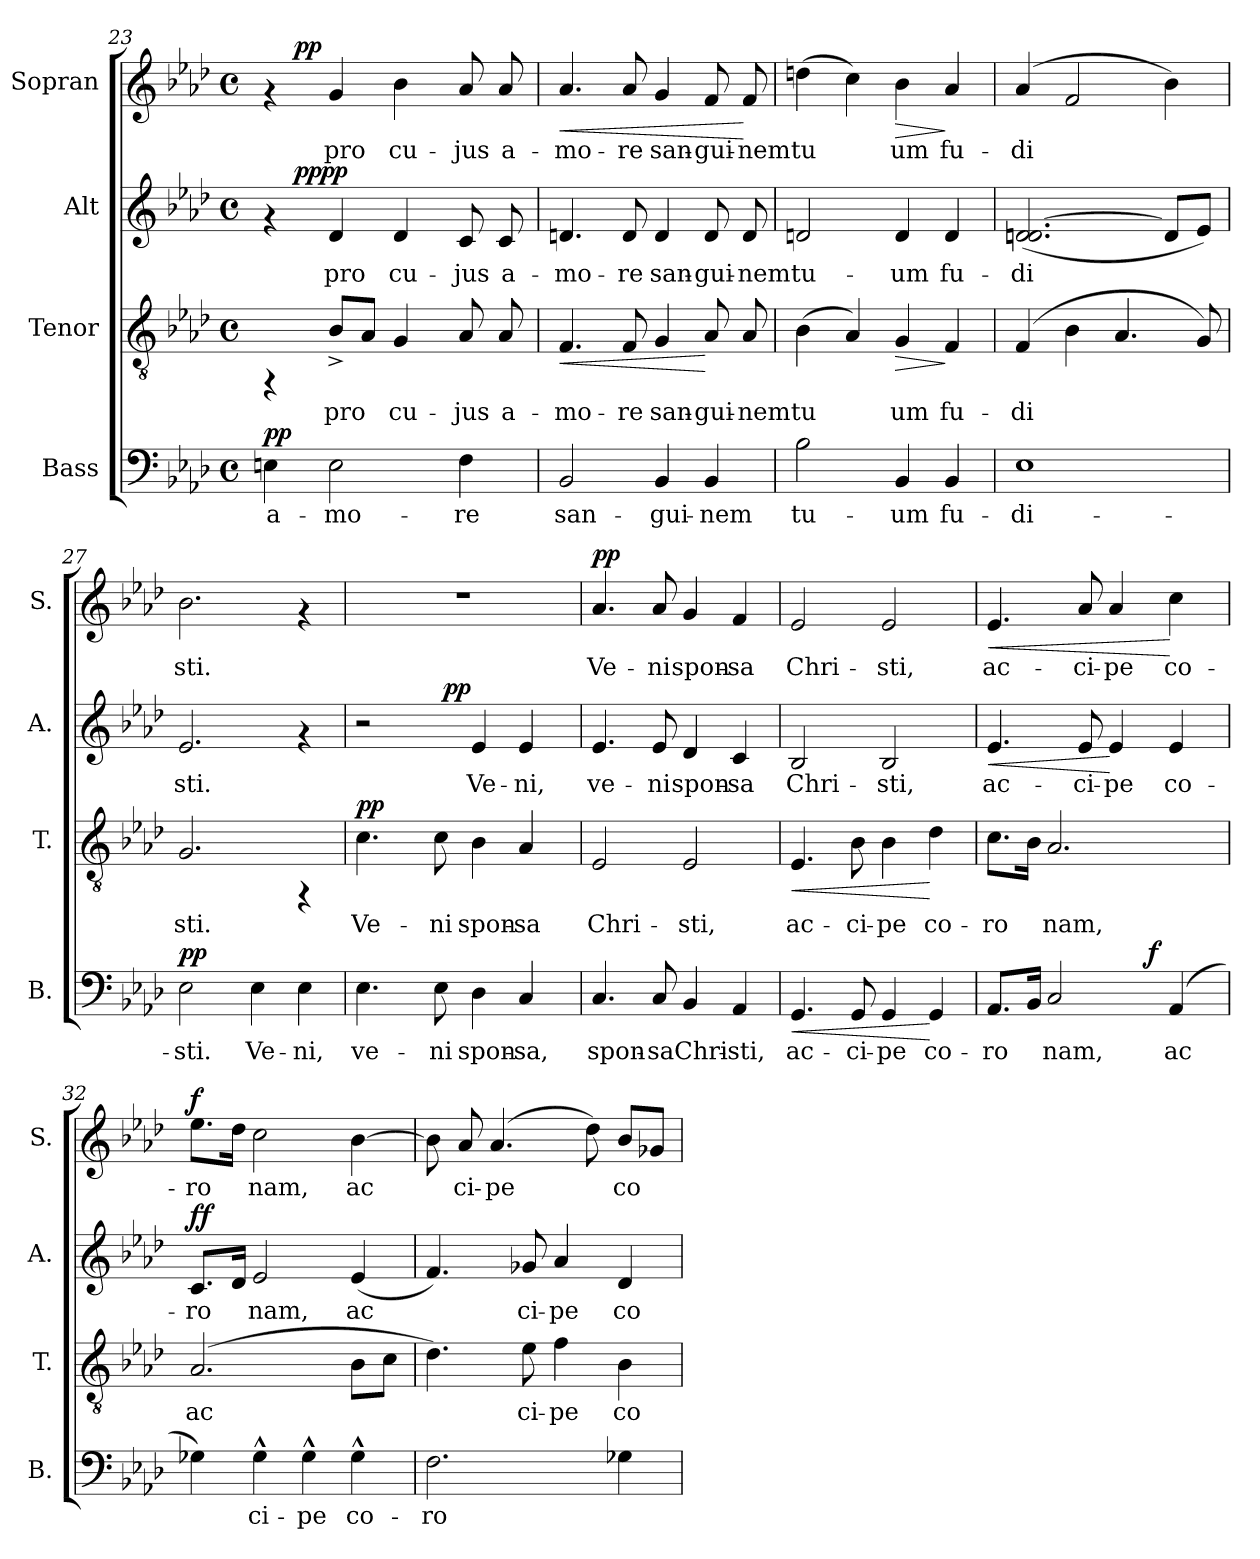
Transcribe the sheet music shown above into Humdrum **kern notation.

**kern	**text	**dynam	**kern	**text	**dynam	**kern	**text	**dynam	**kern	**text	**dynam
*part4	*part4	*part4	*part3	*part3	*part3	*part2	*part2	*part2	*part1	*part1	*part1
*staff4	*staff4	*staff4	*staff3	*staff3	*staff3	*staff2	*staff2	*staff2	*staff1	*staff1	*staff1
*I"Bass	*	*	*I"Tenor	*	*	*I"Alt	*	*	*I"Sopran	*	*
*I'B.	*	*	*I'T.	*	*	*I'A.	*	*	*I'S.	*	*
*clefF4	*	*	*clefGv2	*	*	*clefG2	*	*	*clefG2	*	*
*k[b-e-a-d-]	*	*	*k[b-e-a-d-]	*	*	*k[b-e-a-d-]	*	*	*k[b-e-a-d-]	*	*
*A-:	*	*	*A-:	*	*	*A-:	*	*	*A-:	*	*
*M4/4	*	*	*M4/4	*	*	*M4/4	*	*	*M4/4	*	*
*met(c)	*	*	*met(c)	*	*	*met(c)	*	*	*met(c)	*	*
=23	=23	=23	=23	=23	=23	=23	=23	=23	=23	=23	=23
!	!LO:LY:b:cj	!LO:DY:a	!	!	!	!	!	!	!	!	!
*	*	*	*	*	*	*^	*	*	*^	*	*
4En\	a-	pp	4rFF	.	.	4rf	16..ryy	.	.	4rf	16..ryy	.	.
!	!	!	!	!	!	!	!	!	!LO:DY:a	!	!	!	!
!	!	!	!	!	!	!	!	!	!LO:DY:n=1:b	!	!	!	!LO:DY:a
.	.	.	.	.	.	.	2ryy	.	pp pp	.	2ryy	.	pp
!	!LO:LY:b:cj	!	!	!LO:LY:b:cj	!	!	!	!LO:LY:b:cj	!	!	!	!LO:LY:b:cj	!
2E\	-mo-	.	8B-^>/L	pro	.	4d-/	.	pro	.	4g/	.	pro	.
!	!	!	!	!LO:LY:b:cj	!	!	!	!	!	!	!	!	!
.	.	.	8A-/J	.	.	.	.	.	.	.	.	.	.
!	!	!	!	!LO:LY:b:cj	!	!	!	!LO:LY:b:cj	!	!	!	!LO:LY:b:cj	!
.	.	.	4G/	cu-	.	4d-/	.	cu-	.	4b-\	.	cu-	.
.	.	.	.	.	.	.	4ryy	.	.	.	4ryy	.	.
!	!LO:LY:b:cj	!	!	!LO:LY:b:cj	!	!	!	!LO:LY:b:cj	!	!	!	!LO:LY:b:cj	!
4F\	-re	.	8A-/	-jus	.	8c/	.	-jus	.	8a-/	.	-jus	.
.	.	.	.	.	.	.	8ryy	.	.	.	8ryy	.	.
!	!	!	!	!LO:LY:b:cj	!	!	!	!LO:LY:b:cj	!	!	!	!LO:LY:b:cj	!
.	.	.	8A-/	a-	.	8c/	.	a-	.	8a-/	.	a-	.
.	.	.	.	.	.	.	64ryy	.	.	.	64ryy	.	.
=24	=24	=24	=24	=24	=24	=24	=24	=24	=24	=24	=24	=24	=24
!	!LO:LY:b:cj	!	!	!LO:LY:b:cj	!LO:HP:b	!	!	!LO:LY:b:cj	!	!	!	!LO:LY:b:cj	!LO:HP:b
*	*	*	*	*	*	*v	*v	*	*	*	*	*	*
*	*	*	*	*	*	*	*	*	*v	*v	*	*
2BB-/	san-	.	4.F/	-mo-	<	4.dn/	-mo-	.	4.a-/	-mo-	<
!	!	!	!	!LO:LY:b:cj	!	!	!LO:LY:b:cj	!	!	!LO:LY:b:cj	!
.	.	.	8F/	-re	.	8d/	-re	.	8a-/	-re	.
!	!LO:LY:b:cj	!	!	!LO:LY:b:cj	!	!	!LO:LY:b:cj	!	!	!LO:LY:b:cj	!
4BB-/	-gui-	.	4G/	san-	.	4d/	san-	.	4g/	san-	.
!	!LO:LY:b:cj	!	!	!LO:LY:b:cj	!	!	!LO:LY:b:cj	!	!	!LO:LY:b:cj	!
4BB-/	-nem	.	8A-/	-gui-	[	8d/	-gui-	.	8f/	-gui-	.
!	!	!	!	!LO:LY:b:cj	!	!	!LO:LY:b:cj	!	!	!LO:LY:b:cj	!
.	.	.	8A-/	-nem	.	8d/	-nem	.	8f/	-nem	[
=25	=25	=25	=25	=25	=25	=25	=25	=25	=25	=25	=25
!	!LO:LY:b:cj	!	!	!LO:LY:b:cj	!	!	!LO:LY:b:cj	!	!	!LO:LY:b:cj	!
2B-\	tu-	.	(>4B-\	tu-	.	2dn/	tu-	.	(>4ddn\	tu-	.
!	!	!	!	!LO:LY:b:cj	!	!	!	!	!	!LO:LY:b:cj	!
.	.	.	4A-/)	--	.	.	.	.	4cc\)	--	.
!	!LO:LY:b:cj	!	!	!LO:LY:b:cj	!LO:HP:b	!	!LO:LY:b:cj	!	!	!LO:LY:b:cj	!LO:HP:b
4BB-/	-um	.	4G/	-um	>	4d/	-um	.	4b-\	-um	>
!	!LO:LY:b:cj	!	!	!LO:LY:b:cj	!	!	!LO:LY:b:cj	!	!	!LO:LY:b:cj	!
4BB-/	fu-	.	4F/	fu-	]	4d/	fu-	.	4a-/	fu-	]
=26	=26	=26	=26	=26	=26	=26	=26	=26	=26	=26	=26
!	!LO:LY:b:cj	!	!	!LO:LY:b:cj	!	!	!LO:LY:b:cj	!	!	!LO:LY:b:cj	!
1E-	-di-	.	(>4F/	-di-	.	(<2.dn/ [<2.dn/	-di-	.	(>4a-/	-di-	.
!	!	!	!	!LO:LY:b:cj	!	!	!	!	!	!LO:LY:b:cj	!
.	.	.	4B-\	--	.	.	.	.	2f/	--	.
!	!	!	!	!LO:LY:b:cj	!	!	!	!	!	!	!
.	.	.	4.A-/	--	.	.	.	.	.	.	.
!	!	!	!	!	!	!	!LO:LY:b:cj	!	!	!LO:LY:b:cj	!
.	.	.	.	.	.	8d/L]	--	.	4b-\)	--	.
!	!	!	!	!LO:LY:b:cj	!	!	!LO:LY:b:cj	!	!	!	!
.	.	.	8G/)	--	.	8e-/J)	--	.	.	.	.
!!LO:LB:g=z
=27	=27	=27	=27	=27	=27	=27	=27	=27	=27	=27	=27
!	!LO:LY:b:cj	!LO:DY:a	!	!LO:LY:b:cj	!	!	!LO:LY:b:cj	!	!	!LO:LY:b:cj	!
2E-\	-sti.	pp	2.G/	-sti.	.	2.e-/	-sti.	.	2.b-\	-sti.	.
!	!LO:LY:b:cj	!	!	!	!	!	!	!	!	!	!
4E-\	Ve-	.	.	.	.	.	.	.	.	.	.
!	!LO:LY:b:cj	!	!	!	!	!	!	!	!	!	!
4E-\	-ni,	.	4rFF	.	.	4rf	.	.	4rf	.	.
=28	=28	=28	=28	=28	=28	=28	=28	=28	=28	=28	=28
!	!LO:LY:b:cj	!	!	!LO:LY:b:cj	!LO:DY:a	!	!	!	!	!	!
*	*	*	*	*	*	*^	*	*	*	*	*
4.E-\	ve-	.	4.c\	Ve-	pp	2r	4ryy	.	.	1r	.	.
.	.	.	.	.	.	.	8ryy	.	.	.	.	.
!	!LO:LY:b:cj	!	!	!LO:LY:b:cj	!	!	!	!	!	!	!	!
8E-\	-ni	.	8c\	-ni	.	.	64ryy	.	.	.	.	.
!	!	!	!	!	!	!	!	!	!LO:DY:a	!	!	!
.	.	.	.	.	.	.	2ryy	.	pp	.	.	.
!	!LO:LY:b:cj	!	!	!LO:LY:b:cj	!	!	!	!LO:LY:b:cj	!	!	!	!
4D-\	spon-	.	4B-\	spon-	.	4e-/	.	Ve-	.	.	.	.
!	!LO:LY:b:cj	!	!	!LO:LY:b:cj	!	!	!	!LO:LY:b:cj	!	!	!	!
4C/	-sa,	.	4A-/	-sa	.	4e-/	.	-ni,	.	.	.	.
.	.	.	.	.	.	.	16..ryy	.	.	.	.	.
=29	=29	=29	=29	=29	=29	=29	=29	=29	=29	=29	=29	=29
!	!LO:LY:b:cj	!	!	!LO:LY:b:cj	!	!	!	!LO:LY:b:cj	!	!	!LO:LY:b:cj	!LO:DY:a
*	*	*	*	*	*	*v	*v	*	*	*	*	*
4.C/	spon-	.	2E-/	Chri-	.	4.e-/	ve-	.	4.a-/	Ve-	pp
!	!LO:LY:b:cj	!	!	!	!	!	!LO:LY:b:cj	!	!	!LO:LY:b:cj	!
8C/	-sa	.	.	.	.	8e-/	-ni	.	8a-/	-ni	.
!	!LO:LY:b:cj	!	!	!LO:LY:b:cj	!	!	!LO:LY:b:cj	!	!	!LO:LY:b:cj	!
4BB-/	Chri-	.	2E-/	-sti,	.	4d-/	spon-	.	4g/	spon-	.
!	!LO:LY:b:cj	!	!	!	!	!	!LO:LY:b:cj	!	!	!LO:LY:b:cj	!
4AA-/	-sti,	.	.	.	.	4c/	-sa	.	4f/	-sa	.
=30	=30	=30	=30	=30	=30	=30	=30	=30	=30	=30	=30
!	!LO:LY:b:cj	!LO:HP:b	!	!LO:LY:b:cj	!LO:HP:b	!	!LO:LY:b:cj	!	!	!LO:LY:b:cj	!
4.GG/	ac-	<	4.E-/	ac-	<	2B-/	Chri-	.	2e-/	Chri-	.
!	!LO:LY:b:cj	!	!	!LO:LY:b:cj	!	!	!	!	!	!	!
8GG/	-ci-	.	8B-\	-ci-	.	.	.	.	.	.	.
!	!LO:LY:b:cj	!	!	!LO:LY:b:cj	!	!	!LO:LY:b:cj	!	!	!LO:LY:b:cj	!
4GG/	-pe	.	4B-\	-pe	.	2B-/	-sti,	.	2e-/	-sti,	.
!	!LO:LY:b:cj	!	!	!LO:LY:b:cj	!	!	!	!	!	!	!
4GG/	co-	[	4d-\	co-	[	.	.	.	.	.	.
=31	=31	=31	=31	=31	=31	=31	=31	=31	=31	=31	=31
!	!LO:LY:b:cj	!	!	!LO:LY:b:cj	!	!	!LO:LY:b:cj	!LO:HP:b	!	!LO:LY:b:cj	!LO:HP:b
*^	*	*	*	*	*	*	*	*	*	*	*
8.AA-/L	2ryy	-ro-	.	8.c\L	-ro-	.	4.e-/	ac-	<	4.e-/	ac-	<
!	!	!LO:LY:b:cj	!	!	!LO:LY:b:cj	!	!	!	!	!	!	!
16BB-/J	.	--	.	16B-\J	--	.	.	.	.	.	.	.
!	!	!LO:LY:b:cj	!	!	!LO:LY:b:cj	!	!	!	!	!	!	!
2C/	.	-nam,	.	2.A-/	-nam,	.	.	.	.	.	.	.
!	!	!	!	!	!	!	!	!LO:LY:b:cj	!	!	!LO:LY:b:cj	!
.	.	.	.	.	.	.	8e-/	-ci-	.	8a-/	-ci-	.
!	!	!	!	!	!	!	!	!LO:LY:b:cj	!	!	!LO:LY:b:cj	!
.	8.ryy	.	.	.	.	.	4e-/	-pe	[	4a-/	-pe	.
!	!	!	!LO:DY:a	!	!	!	!	!	!	!	!	!
.	4ryy	.	f	.	.	.	.	.	.	.	.	.
!	!	!LO:LY:b:cj	!	!	!	!	!	!LO:LY:b:cj	!	!	!LO:LY:b:cj	!
(>4AA-/	.	ac-	.	.	.	.	4e-/	co-	.	4cc\	co-	[
.	16ryy	.	.	.	.	.	.	.	.	.	.	.
!!LO:PB:g=z
=32	=32	=32	=32	=32	=32	=32	=32	=32	=32	=32	=32	=32
!	!	!LO:LY:b:cj	!	!	!LO:LY:b:cj	!	!	!LO:LY:b:cj	!LO:DY:a	!	!LO:LY:b:cj	!
!	!	!	!	!	!	!	!	!	!LO:DY:n=1:b	!	!	!LO:DY:a
*v	*v	*	*	*	*	*	*	*	*	*	*	*
4G-X\)	--	.	(>2.A-/	ac-	.	8.c/L	-ro-	f f	8.ee-\L	-ro-	f
!	!	!	!	!	!	!	!LO:LY:b:cj	!	!	!LO:LY:b:cj	!
.	.	.	.	.	.	16d-/J	--	.	16dd-\J	--	.
!	!LO:LY:b:cj	!	!	!	!	!	!LO:LY:b:cj	!	!	!LO:LY:b:cj	!
4G-^^>\	-ci-	.	.	.	.	2e-/	-nam,	.	2cc\	-nam,	.
!	!LO:LY:b:cj	!	!	!	!	!	!	!	!	!	!
4G-^^>\	-pe	.	.	.	.	.	.	.	.	.	.
!	!LO:LY:b:cj	!	!	!LO:LY:b:cj	!	!	!LO:LY:b:cj	!	!	!LO:LY:b:cj	!
4G-^^>\	co-	.	8B-\L	--	.	(<4e-/	ac-	.	[>4b-\	ac-	.
!	!	!	!	!LO:LY:b:cj	!	!	!	!	!	!	!
.	.	.	8c\J	--	.	.	.	.	.	.	.
=33	=33	=33	=33	=33	=33	=33	=33	=33	=33	=33	=33
!	!LO:LY:b:cj	!	!	!LO:LY:b:cj	!	!	!LO:LY:b:cj	!	!	!LO:LY:b:cj	!
2.F\	-ro-	.	4.d-\)	--	.	4.f/)	--	.	8b-\]	--	.
!	!	!	!	!	!	!	!	!	!	!LO:LY:b:cj	!
.	.	.	.	.	.	.	.	.	8a-/	-ci-	.
!	!	!	!	!	!	!	!	!	!	!LO:LY:b:cj	!
.	.	.	.	.	.	.	.	.	(>4.a-/	-pe	.
!	!	!	!	!LO:LY:b:cj	!	!	!LO:LY:b:cj	!	!	!	!
.	.	.	8e-\	-ci-	.	8g-X/	-ci-	.	.	.	.
!	!	!	!	!LO:LY:b:cj	!	!	!LO:LY:b:cj	!	!	!	!
.	.	.	4f\	-pe	.	4a-/	-pe	.	.	.	.
!	!	!	!	!	!	!	!	!	!	!LO:LY:b:cj	!
.	.	.	.	.	.	.	.	.	8dd-\)	.	.
!	!LO:LY:b:cj	!	!	!LO:LY:b:cj	!	!	!LO:LY:b:cj	!	!	!LO:LY:b:cj	!
4G-X\	--	.	4B-\	co-	.	4d-/	co-	.	8b-/L	co-	.
!	!	!	!	!	!	!	!	!	!	!LO:LY:b:cj	!
.	.	.	.	.	.	.	.	.	8g-X/J	--	.
=	=	=	=	=	=	=	=	=	=	=	=
*-	*-	*-	*-	*-	*-	*-	*-	*-	*-	*-	*-
